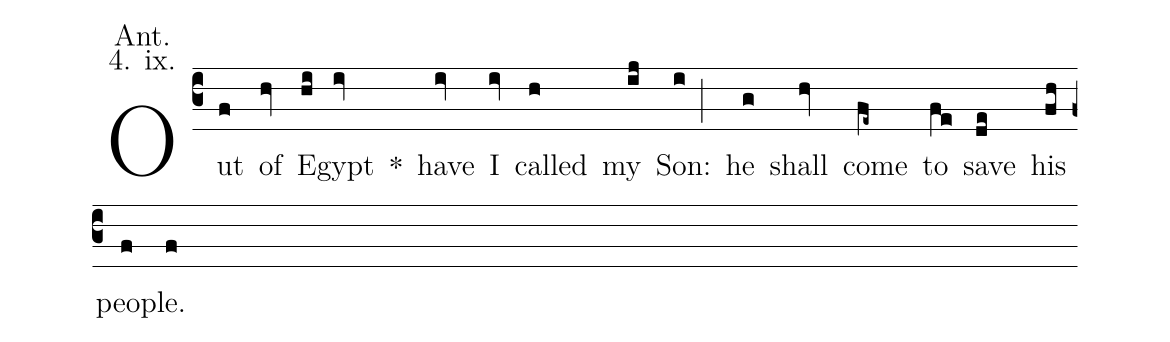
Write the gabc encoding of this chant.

annotation: Ant.;
annotation: 4. ix.;
%%
(c3) Out(f) of(hv) E(hi)gypt(iv) <sp>*</sp>() have(iv) I(iv) called(h) my(ij) Son:(i;) he(g) shall(hv) come(fe~) to(fe) save(de) his(fh) peo(f)ple.(f)
